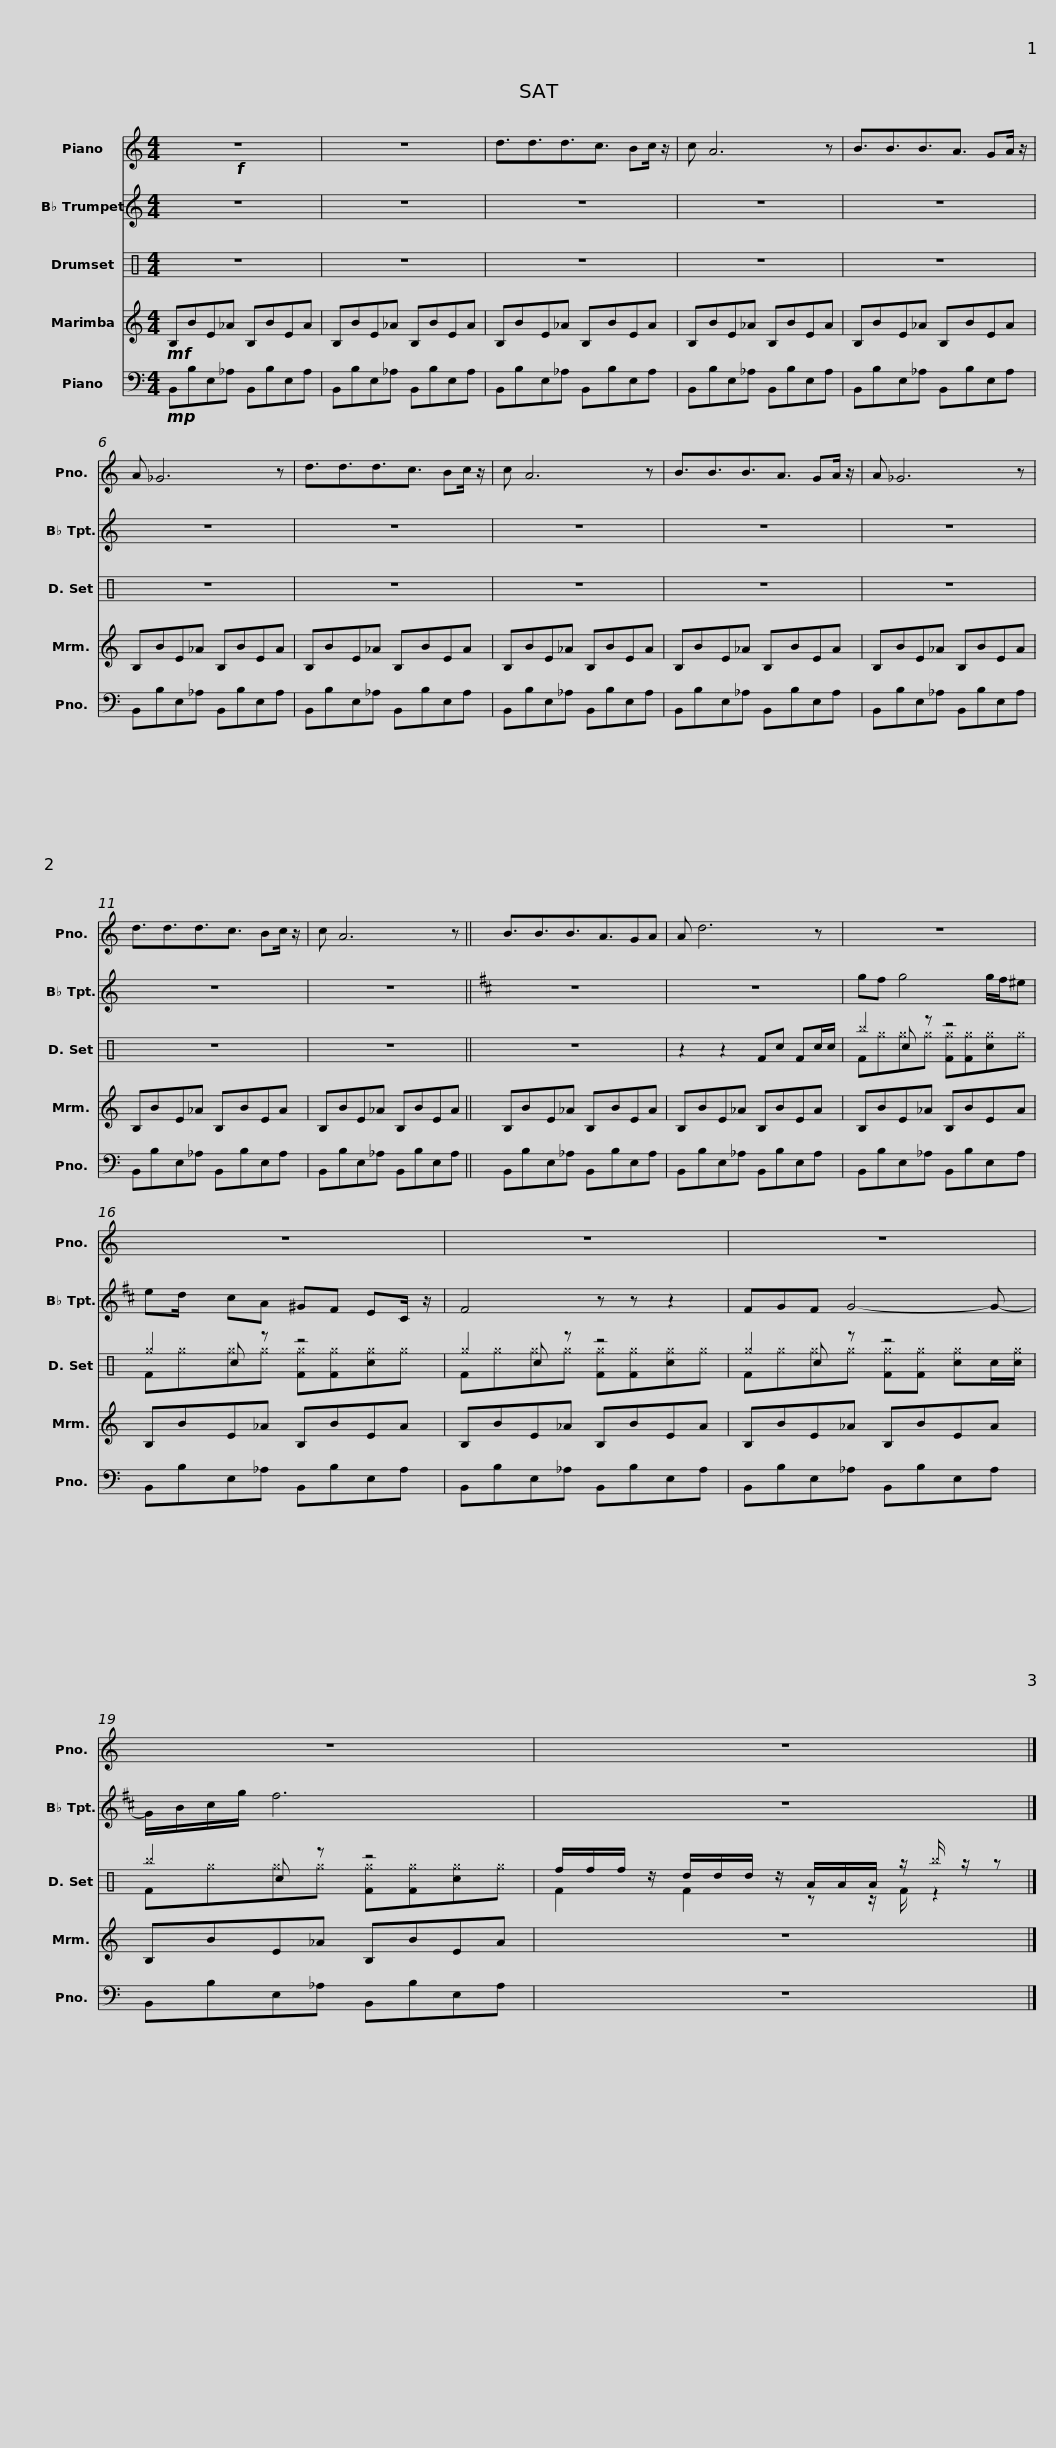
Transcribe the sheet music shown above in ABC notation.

X:1
%%score 1 2 ( 3 4 ) 5 6
L:1/8
M:4/4
I:linebreak $
K:C
V:1 treble
V:2 treble transpose=-2
V:3 perc
K:none
V:4 perc
K:none
V:5 treble
V:6 bass
V:1
!f! z8 | z8 | d3/2d3/2d3/2c3/2 Bc/ z/ | c A6 z |$ B3/2B3/2B3/2A3/2 GA/ z/ | %5
 A _G6 z | d3/2d3/2d3/2c3/2 Bc/ z/ | c A6 z |$ B3/2B3/2B3/2A3/2 GA/ z/ | A _G6 z | %10
 d3/2d3/2d3/2c3/2 Bc/ z/ | c A6 z ||$[K:C] B3/2B3/2B3/2A3/2GA | A d6 z | z8 |$ %15
 z8 | z8 | z8 | z8 |$ z8 |] %20
V:2
 z8 | z8 | z8 | z8 |$ z8 | %5
 z8 | z8 | z8 |$ z8 | z8 | %10
 z8 | z8 ||$[K:D] z8 | z8 | gf g4 g/f/^e |$ %15
 ed/ x/ cA ^GF EC/ z/ | F4 z z z2 | FGF G4- G- | G/B/c/g/ f6 |$ z8 |] %20
V:3
 z8 | z8 | z8 | z8 |$ z8 | %5
 z8 | z8 | z8 |$ z8 | z8 | %10
 z8 | z8 ||$ z8 | z2 z2 Fc Fc/c/ | ^b2 c z z4 |$ %15
 ^g2 c z z4 | ^g2 c z z4 | ^g2 c z z4 | ^b2 c z z4 |$ f/f/f/ z/ d/d/d/ z/ A/A/A/ z/ ^b/ z/ z |] %20
V:4
 x8 | x8 | x8 | x8 |$ x8 | %5
 x8 | x8 | x8 |$ x8 | x8 | %10
 x8 | x8 ||$ x8 | x8 | F^g^g^g [F^g][F^g][c^g]^g |$ %15
 F^g^g^g [F^g][F^g][c^g]^g | F^g^g^g [F^g][F^g][c^g]^g | F^g^g^g [F^g][F^g] [c^g]c/[c^g]/ | F^g^g^g [F^g][F^g][c^g]^g |$ F2 F2 z z/ F/ z2 |] %20
V:5
!mf! B,BE_A B,BEA | B,BE_A B,BEA | B,BE_A B,BEA | B,BE_A B,BEA |$ B,BE_A B,BEA | %5
 B,BE_A B,BEA | B,BE_A B,BEA | B,BE_A B,BEA |$ B,BE_A B,BEA | B,BE_A B,BEA | %10
 B,BE_A B,BEA | B,BE_A B,BEA ||$[K:C] B,BE_A B,BEA | B,BE_A B,BEA | B,BE_A B,BEA |$ %15
 B,BE_A B,BEA | B,BE_A B,BEA | B,BE_A B,BEA | B,BE_A B,BEA |$ z8 |] %20
V:6
!mp! B,,B,E,_A, B,,B,E,A, | B,,B,E,_A, B,,B,E,A, | B,,B,E,_A, B,,B,E,A, | B,,B,E,_A, B,,B,E,A, |$ B,,B,E,_A, B,,B,E,A, | %5
 B,,B,E,_A, B,,B,E,A, | B,,B,E,_A, B,,B,E,A, | B,,B,E,_A, B,,B,E,A, |$ B,,B,E,_A, B,,B,E,A, | B,,B,E,_A, B,,B,E,A, | %10
 B,,B,E,_A, B,,B,E,A, | B,,B,E,_A, B,,B,E,A, ||$[K:C] B,,B,E,_A, B,,B,E,A, | B,,B,E,_A, B,,B,E,A, | B,,B,E,_A, B,,B,E,A, |$ %15
 B,,B,E,_A, B,,B,E,A, | B,,B,E,_A, B,,B,E,A, | B,,B,E,_A, B,,B,E,A, | B,,B,E,_A, B,,B,E,A, |$ z8 |] %20
